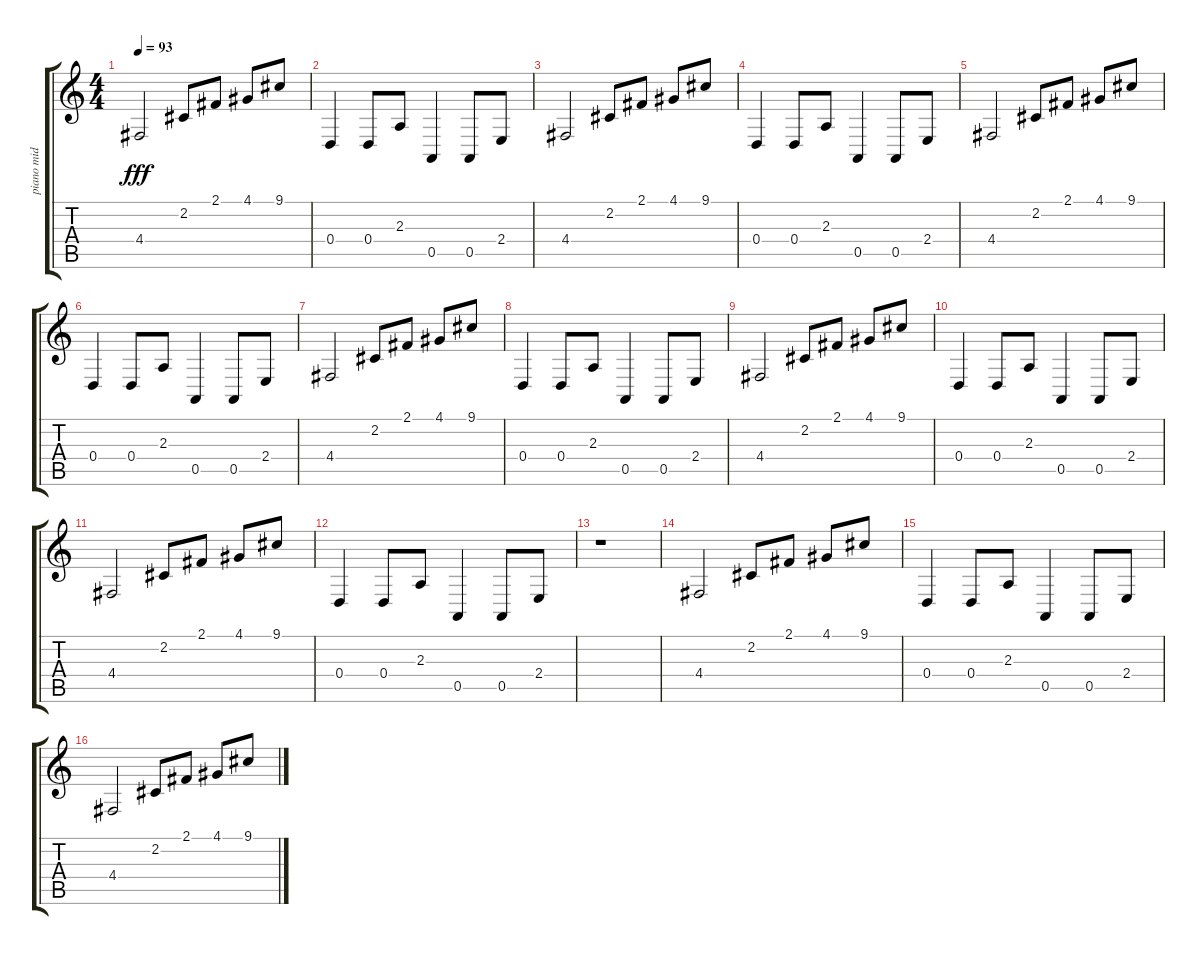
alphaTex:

\track ("piano mid" "piano mid") {instrument acousticgrandpiano}
\staff {score tabs}
\tuning (E4 B3 G3 D3 A2 E2) {hide}
\ts (4 4)
\tempo 93
\clef g2
\ks c
4.4.2{dy fff} 2.2.8 2.1.8 4.1.8 9.1.8 |
0.4.4 0.4.8 2.3.8 0.5.4 0.5.8 2.4.8 |
4.4.2 2.2.8 2.1.8 4.1.8 9.1.8 |
0.4.4 0.4.8 2.3.8 0.5.4 0.5.8 2.4.8 |
4.4.2 2.2.8 2.1.8 4.1.8 9.1.8 |
0.4.4 0.4.8 2.3.8 0.5.4 0.5.8 2.4.8 |
4.4.2 2.2.8 2.1.8 4.1.8 9.1.8 |
0.4.4 0.4.8 2.3.8 0.5.4 0.5.8 2.4.8 |
4.4.2 2.2.8 2.1.8 4.1.8 9.1.8 |
0.4.4 0.4.8 2.3.8 0.5.4 0.5.8 2.4.8 |
4.4.2 2.2.8 2.1.8 4.1.8 9.1.8 |
0.4.4 0.4.8 2.3.8 0.5.4 0.5.8 2.4.8 |
r.1 |
4.4.2 2.2.8 2.1.8 4.1.8 9.1.8 |
0.4.4 0.4.8 2.3.8 0.5.4 0.5.8 2.4.8 |
4.4.2 2.2.8 2.1.8 4.1.8 9.1.8
